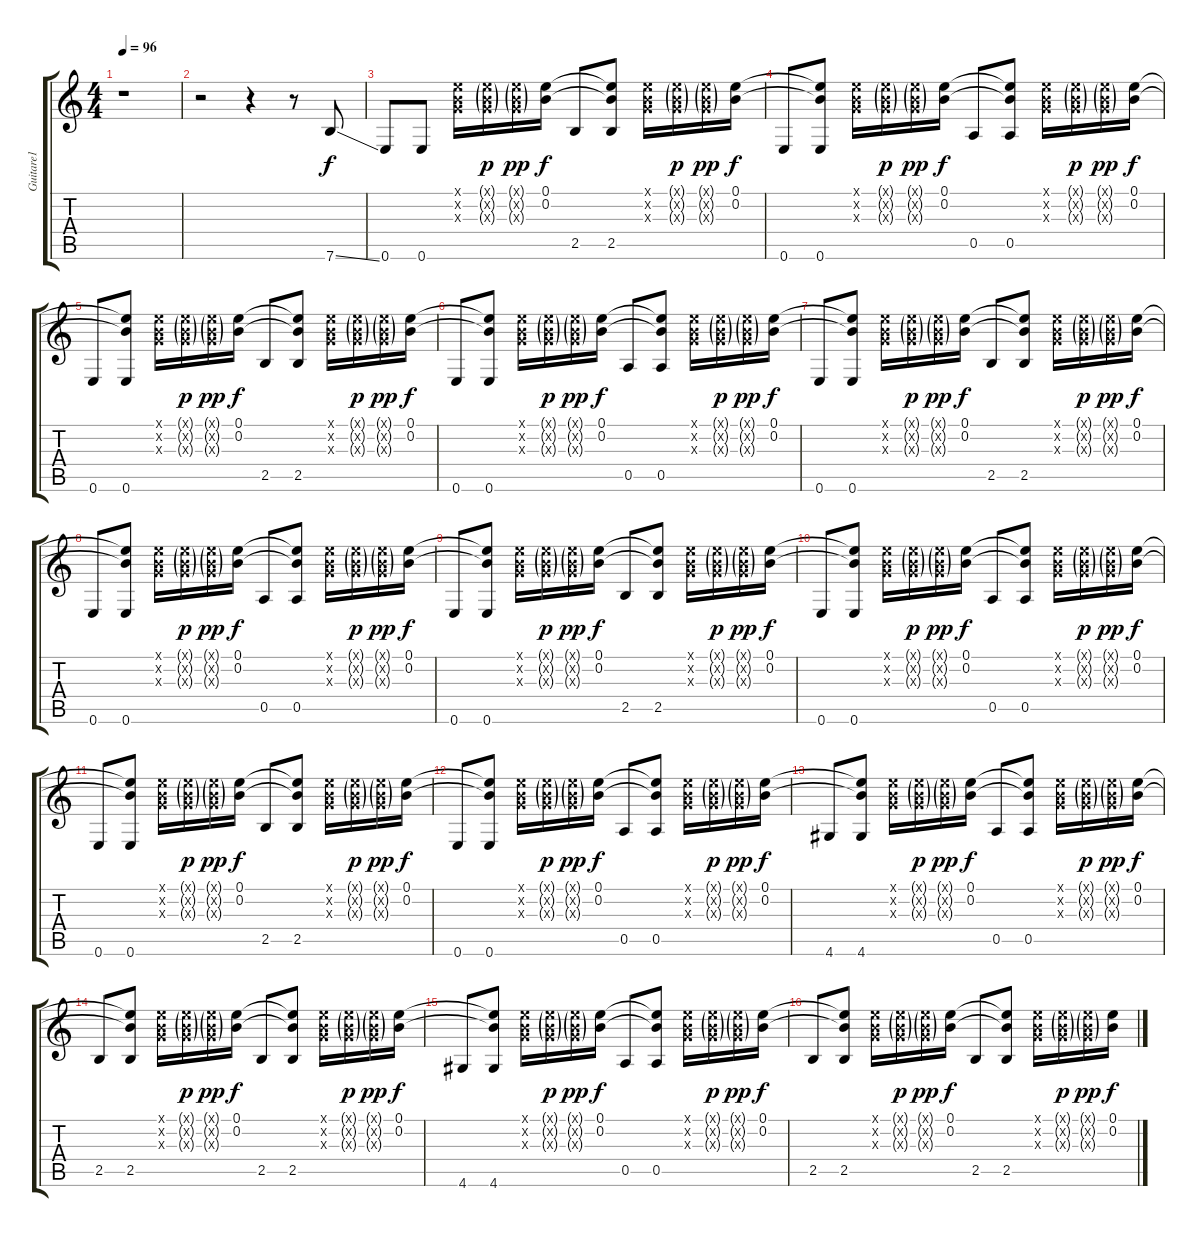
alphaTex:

\track ("Guitare1" "Guitare1") {instrument acousticguitarsteel}
\staff {score tabs}
\tuning (E4 B3 G3 D3 A2 E2) {hide}
\ts (4 4)
\tempo 96
\clef g2
\ks c
r.1{dy f instrument acousticguitarsteel} |
r.2 r.4 r.8 7.6{ss}.8 |
0.6.8 0.6.8 (0.1{x} 0.2{x} 0.3{x}).16 (0.1{g x} 0.2{g x} 0.3{g x}).16{dy p} (0.1{g x} 0.2{g x} 0.3{g x}).16{dy pp} (0.1 0.2).16{dy f} 2.5.8 (0.1{t} 0.2{t} 2.5).8 (0.1{x} 0.2{x} 0.3{x}).16 (0.1{g x} 0.2{g x} 0.3{g x}).16{dy p} (0.1{g x} 0.2{g x} 0.3{g x}).16{dy pp} (0.1 0.2).16{dy f} |
0.6.8 (0.1{t} 0.2{t} 0.6).8 (0.1{x} 0.2{x} 0.3{x}).16 (0.1{g x} 0.2{g x} 0.3{g x}).16{dy p} (0.1{g x} 0.2{g x} 0.3{g x}).16{dy pp} (0.1 0.2).16{dy f} 0.5.8 (0.1{t} 0.2{t} 0.5).8 (0.1{x} 0.2{x} 0.3{x}).16 (0.1{g x} 0.2{g x} 0.3{g x}).16{dy p} (0.1{g x} 0.2{g x} 0.3{g x}).16{dy pp} (0.1 0.2).16{dy f} |
0.6.8 (0.1{t} 0.2{t} 0.6).8 (0.1{x} 0.2{x} 0.3{x}).16 (0.1{g x} 0.2{g x} 0.3{g x}).16{dy p} (0.1{g x} 0.2{g x} 0.3{g x}).16{dy pp} (0.1 0.2).16{dy f} 2.5.8 (0.1{t} 0.2{t} 2.5).8 (0.1{x} 0.2{x} 0.3{x}).16 (0.1{g x} 0.2{g x} 0.3{g x}).16{dy p} (0.1{g x} 0.2{g x} 0.3{g x}).16{dy pp} (0.1 0.2).16{dy f} |
0.6.8 (0.1{t} 0.2{t} 0.6).8 (0.1{x} 0.2{x} 0.3{x}).16 (0.1{g x} 0.2{g x} 0.3{g x}).16{dy p} (0.1{g x} 0.2{g x} 0.3{g x}).16{dy pp} (0.1 0.2).16{dy f} 0.5.8 (0.1{t} 0.2{t} 0.5).8 (0.1{x} 0.2{x} 0.3{x}).16 (0.1{g x} 0.2{g x} 0.3{g x}).16{dy p} (0.1{g x} 0.2{g x} 0.3{g x}).16{dy pp} (0.1 0.2).16{dy f} |
0.6.8 (0.1{t} 0.2{t} 0.6).8 (0.1{x} 0.2{x} 0.3{x}).16 (0.1{g x} 0.2{g x} 0.3{g x}).16{dy p} (0.1{g x} 0.2{g x} 0.3{g x}).16{dy pp} (0.1 0.2).16{dy f} 2.5.8 (0.1{t} 0.2{t} 2.5).8 (0.1{x} 0.2{x} 0.3{x}).16 (0.1{g x} 0.2{g x} 0.3{g x}).16{dy p} (0.1{g x} 0.2{g x} 0.3{g x}).16{dy pp} (0.1 0.2).16{dy f} |
0.6.8 (0.1{t} 0.2{t} 0.6).8 (0.1{x} 0.2{x} 0.3{x}).16 (0.1{g x} 0.2{g x} 0.3{g x}).16{dy p} (0.1{g x} 0.2{g x} 0.3{g x}).16{dy pp} (0.1 0.2).16{dy f} 0.5.8 (0.1{t} 0.2{t} 0.5).8 (0.1{x} 0.2{x} 0.3{x}).16 (0.1{g x} 0.2{g x} 0.3{g x}).16{dy p} (0.1{g x} 0.2{g x} 0.3{g x}).16{dy pp} (0.1 0.2).16{dy f} |
0.6.8 (0.1{t} 0.2{t} 0.6).8 (0.1{x} 0.2{x} 0.3{x}).16 (0.1{g x} 0.2{g x} 0.3{g x}).16{dy p} (0.1{g x} 0.2{g x} 0.3{g x}).16{dy pp} (0.1 0.2).16{dy f} 2.5.8 (0.1{t} 0.2{t} 2.5).8 (0.1{x} 0.2{x} 0.3{x}).16 (0.1{g x} 0.2{g x} 0.3{g x}).16{dy p} (0.1{g x} 0.2{g x} 0.3{g x}).16{dy pp} (0.1 0.2).16{dy f} |
0.6.8 (0.1{t} 0.2{t} 0.6).8 (0.1{x} 0.2{x} 0.3{x}).16 (0.1{g x} 0.2{g x} 0.3{g x}).16{dy p} (0.1{g x} 0.2{g x} 0.3{g x}).16{dy pp} (0.1 0.2).16{dy f} 0.5.8 (0.1{t} 0.2{t} 0.5).8 (0.1{x} 0.2{x} 0.3{x}).16 (0.1{g x} 0.2{g x} 0.3{g x}).16{dy p} (0.1{g x} 0.2{g x} 0.3{g x}).16{dy pp} (0.1 0.2).16{dy f} |
0.6.8 (0.1{t} 0.2{t} 0.6).8 (0.1{x} 0.2{x} 0.3{x}).16 (0.1{g x} 0.2{g x} 0.3{g x}).16{dy p} (0.1{g x} 0.2{g x} 0.3{g x}).16{dy pp} (0.1 0.2).16{dy f} 2.5.8 (0.1{t} 0.2{t} 2.5).8 (0.1{x} 0.2{x} 0.3{x}).16 (0.1{g x} 0.2{g x} 0.3{g x}).16{dy p} (0.1{g x} 0.2{g x} 0.3{g x}).16{dy pp} (0.1 0.2).16{dy f} |
0.6.8 (0.1{t} 0.2{t} 0.6).8 (0.1{x} 0.2{x} 0.3{x}).16 (0.1{g x} 0.2{g x} 0.3{g x}).16{dy p} (0.1{g x} 0.2{g x} 0.3{g x}).16{dy pp} (0.1 0.2).16{dy f} 0.5.8 (0.1{t} 0.2{t} 0.5).8 (0.1{x} 0.2{x} 0.3{x}).16 (0.1{g x} 0.2{g x} 0.3{g x}).16{dy p} (0.1{g x} 0.2{g x} 0.3{g x}).16{dy pp} (0.1 0.2).16{dy f} |
4.6.8 (0.1{t} 0.2{t} 4.6).8 (0.1{x} 0.2{x} 0.3{x}).16 (0.1{g x} 0.2{g x} 0.3{g x}).16{dy p} (0.1{g x} 0.2{g x} 0.3{g x}).16{dy pp} (0.1 0.2).16{dy f} 0.5.8 (0.1{t} 0.2{t} 0.5).8 (0.1{x} 0.2{x} 0.3{x}).16 (0.1{g x} 0.2{g x} 0.3{g x}).16{dy p} (0.1{g x} 0.2{g x} 0.3{g x}).16{dy pp} (0.1 0.2).16{dy f} |
2.5.8 (0.1{t} 0.2{t} 2.5).8 (0.1{x} 0.2{x} 0.3{x}).16 (0.1{g x} 0.2{g x} 0.3{g x}).16{dy p} (0.1{g x} 0.2{g x} 0.3{g x}).16{dy pp} (0.1 0.2).16{dy f} 2.5.8 (0.1{t} 0.2{t} 2.5).8 (0.1{x} 0.2{x} 0.3{x}).16 (0.1{g x} 0.2{g x} 0.3{g x}).16{dy p} (0.1{g x} 0.2{g x} 0.3{g x}).16{dy pp} (0.1 0.2).16{dy f} |
4.6.8 (0.1{t} 0.2{t} 4.6).8 (0.1{x} 0.2{x} 0.3{x}).16 (0.1{g x} 0.2{g x} 0.3{g x}).16{dy p} (0.1{g x} 0.2{g x} 0.3{g x}).16{dy pp} (0.1 0.2).16{dy f} 0.5.8 (0.1{t} 0.2{t} 0.5).8 (0.1{x} 0.2{x} 0.3{x}).16 (0.1{g x} 0.2{g x} 0.3{g x}).16{dy p} (0.1{g x} 0.2{g x} 0.3{g x}).16{dy pp} (0.1 0.2).16{dy f} |
2.5.8 (0.1{t} 0.2{t} 2.5).8 (0.1{x} 0.2{x} 0.3{x}).16 (0.1{g x} 0.2{g x} 0.3{g x}).16{dy p} (0.1{g x} 0.2{g x} 0.3{g x}).16{dy pp} (0.1 0.2).16{dy f} 2.5.8 (0.1{t} 0.2{t} 2.5).8 (0.1{x} 0.2{x} 0.3{x}).16 (0.1{g x} 0.2{g x} 0.3{g x}).16{dy p} (0.1{g x} 0.2{g x} 0.3{g x}).16{dy pp} (0.1 0.2).16{dy f}
